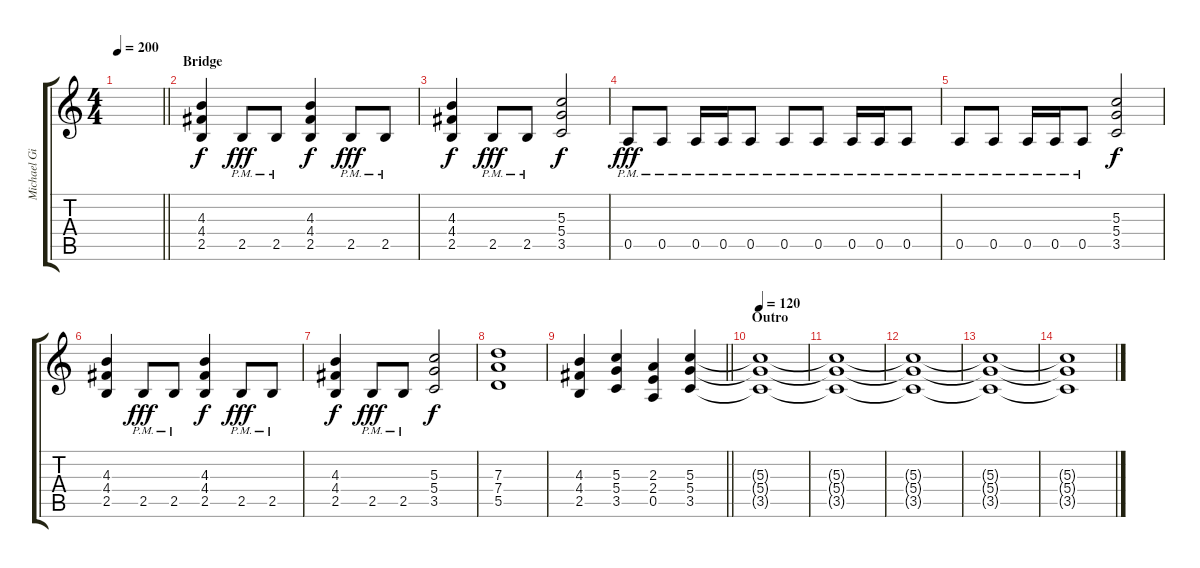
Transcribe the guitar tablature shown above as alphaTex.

\track ("Michael Gilbert" "Michael Gi") {instrument distortionguitar}
\staff {score tabs}
\tuning (E4 B3 G3 D3 A2 E2) {hide}
\ts (4 4)
\tempo 200
\clef g2
\barLineRight lightlight
\ks c
|
\section ("" "Bridge")
(4.3 4.4 2.5).4 2.5{pm}.8{dy fff} 2.5{pm}.8 (4.3 4.4 2.5).4{dy f} 2.5{pm}.8{dy fff} 2.5{pm}.8 |
(4.3 4.4 2.5).4{dy f} 2.5{pm}.8{dy fff} 2.5{pm}.8 (5.3 5.4 3.5).2{dy f} |
0.5{pm}.8{dy fff} 0.5{pm}.8 0.5{pm}.16 0.5{pm}.16 0.5{pm}.8 0.5{pm}.8 0.5{pm}.8 0.5{pm}.16 0.5{pm}.16 0.5{pm}.8 |
0.5{pm}.8 0.5{pm}.8 0.5{pm}.16 0.5{pm}.16 0.5{pm}.8 (5.3 5.4 3.5).2{dy f} |
(4.3 4.4 2.5).4 2.5{pm}.8{dy fff} 2.5{pm}.8 (4.3 4.4 2.5).4{dy f} 2.5{pm}.8{dy fff} 2.5{pm}.8 |
(4.3 4.4 2.5).4{dy f} 2.5{pm}.8{dy fff} 2.5{pm}.8 (5.3 5.4 3.5).2{dy f} |
(7.3 7.4 5.5).1 |
\barLineRight lightlight
(4.3 4.4 2.5).4 (5.3 5.4 3.5).4 (2.3 2.4 0.5).4 (5.3 5.4 3.5).4 |
\section ("" "Outro")
\tempo 120
(5.3{t} 5.4{t} 3.5{t}).1{volume 0} |
(5.3{t} 5.4{t} 3.5{t}).1 |
(5.3{t} 5.4{t} 3.5{t}).1 |
(5.3{t} 5.4{t} 3.5{t}).1 |
(5.3{t} 5.4{t} 3.5{t}).1
